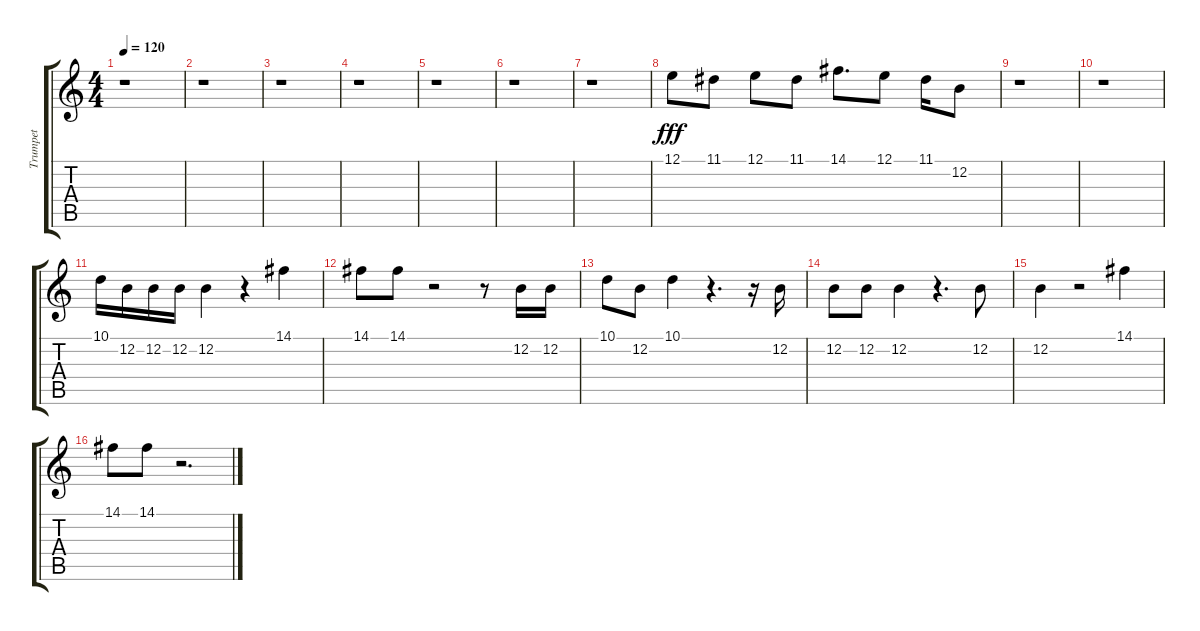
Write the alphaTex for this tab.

\track ("Trumpet" "Trumpet") {instrument trumpet}
\staff {score tabs}
\tuning (E4 B3 G3 D3 A2 E2) {hide}
\ts (4 4)
\tempo 120
\clef g2
\ks c
r.1{dy fff} |
r.1 |
r.1 |
r.1 |
r.1 |
r.1 |
r.1 |
12.1.8 11.1.8 12.1.8 11.1.8 14.1.8{d} 12.1.8 11.1.16 12.2.8 |
r.1 |
r.1 |
10.1.16 12.2.16 12.2.16 12.2.16 12.2.4 r.4 14.1.4 |
14.1.8 14.1.8 r.2 r.8 12.2.16 12.2.16 |
10.1.8 12.2.8 10.1.4 r.4{d} r.16 12.2.16 |
12.2.8 12.2.8 12.2.4 r.4{d} 12.2.8 |
12.2.4 r.2 14.1.4 |
14.1.8 14.1.8 r.2{d}
